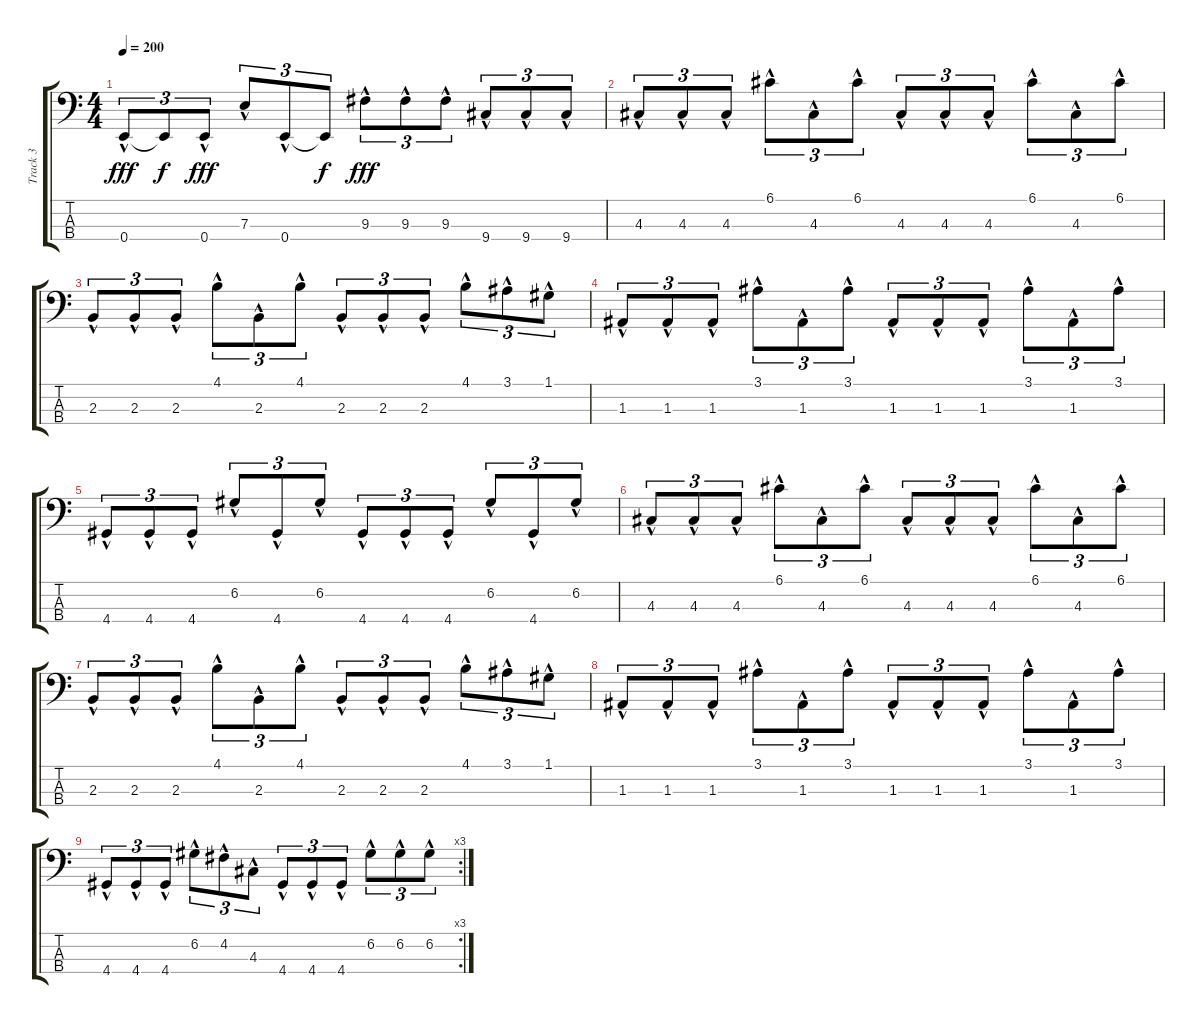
\track ("Track 3" "Track 3") {instrument electricbasspick}
\staff {score tabs}
\tuning (G2 D2 A1 E1) {hide}
\ts (4 4)
\tempo 200
\clef f4
\ks c
0.4{hac}.8{tu (3 2) dy fff} 0.4{t}.8{tu (3 2) dy f} 0.4{hac}.8{tu (3 2) dy fff} 7.3{hac}.8{tu (3 2)} 0.4{hac}.8{tu (3 2)} 0.4{t}.8{tu (3 2) dy f} 9.3{hac}.8{tu (3 2) dy fff} 9.3{hac}.8{tu (3 2)} 9.3{hac}.8{tu (3 2)} 9.4{hac}.8{tu (3 2)} 9.4{hac}.8{tu (3 2)} 9.4{hac}.8{tu (3 2)} |
4.3{hac}.8{tu (3 2)} 4.3{hac}.8{tu (3 2)} 4.3{hac}.8{tu (3 2)} 6.1{hac}.8{tu (3 2)} 4.3{hac}.8{tu (3 2)} 6.1{hac}.8{tu (3 2)} 4.3{hac}.8{tu (3 2)} 4.3{hac}.8{tu (3 2)} 4.3{hac}.8{tu (3 2)} 6.1{hac}.8{tu (3 2)} 4.3{hac}.8{tu (3 2)} 6.1{hac}.8{tu (3 2)} |
2.3{hac}.8{tu (3 2)} 2.3{hac}.8{tu (3 2)} 2.3{hac}.8{tu (3 2)} 4.1{hac}.8{tu (3 2)} 2.3{hac}.8{tu (3 2)} 4.1{hac}.8{tu (3 2)} 2.3{hac}.8{tu (3 2)} 2.3{hac}.8{tu (3 2)} 2.3{hac}.8{tu (3 2)} 4.1{hac}.8{tu (3 2)} 3.1{hac}.8{tu (3 2)} 1.1{hac}.8{tu (3 2)} |
1.3{hac}.8{tu (3 2)} 1.3{hac}.8{tu (3 2)} 1.3{hac}.8{tu (3 2)} 3.1{hac}.8{tu (3 2)} 1.3{hac}.8{tu (3 2)} 3.1{hac}.8{tu (3 2)} 1.3{hac}.8{tu (3 2)} 1.3{hac}.8{tu (3 2)} 1.3{hac}.8{tu (3 2)} 3.1{hac}.8{tu (3 2)} 1.3{hac}.8{tu (3 2)} 3.1{hac}.8{tu (3 2)} |
4.4{hac}.8{tu (3 2)} 4.4{hac}.8{tu (3 2)} 4.4{hac}.8{tu (3 2)} 6.2{hac}.8{tu (3 2)} 4.4{hac}.8{tu (3 2)} 6.2{hac}.8{tu (3 2)} 4.4{hac}.8{tu (3 2)} 4.4{hac}.8{tu (3 2)} 4.4{hac}.8{tu (3 2)} 6.2{hac}.8{tu (3 2)} 4.4{hac}.8{tu (3 2)} 6.2{hac}.8{tu (3 2)} |
4.3{hac}.8{tu (3 2)} 4.3{hac}.8{tu (3 2)} 4.3{hac}.8{tu (3 2)} 6.1{hac}.8{tu (3 2)} 4.3{hac}.8{tu (3 2)} 6.1{hac}.8{tu (3 2)} 4.3{hac}.8{tu (3 2)} 4.3{hac}.8{tu (3 2)} 4.3{hac}.8{tu (3 2)} 6.1{hac}.8{tu (3 2)} 4.3{hac}.8{tu (3 2)} 6.1{hac}.8{tu (3 2)} |
2.3{hac}.8{tu (3 2)} 2.3{hac}.8{tu (3 2)} 2.3{hac}.8{tu (3 2)} 4.1{hac}.8{tu (3 2)} 2.3{hac}.8{tu (3 2)} 4.1{hac}.8{tu (3 2)} 2.3{hac}.8{tu (3 2)} 2.3{hac}.8{tu (3 2)} 2.3{hac}.8{tu (3 2)} 4.1{hac}.8{tu (3 2)} 3.1{hac}.8{tu (3 2)} 1.1{hac}.8{tu (3 2)} |
1.3{hac}.8{tu (3 2)} 1.3{hac}.8{tu (3 2)} 1.3{hac}.8{tu (3 2)} 3.1{hac}.8{tu (3 2)} 1.3{hac}.8{tu (3 2)} 3.1{hac}.8{tu (3 2)} 1.3{hac}.8{tu (3 2)} 1.3{hac}.8{tu (3 2)} 1.3{hac}.8{tu (3 2)} 3.1{hac}.8{tu (3 2)} 1.3{hac}.8{tu (3 2)} 3.1{hac}.8{tu (3 2)} |
\rc 3
4.4{hac}.8{tu (3 2)} 4.4{hac}.8{tu (3 2)} 4.4{hac}.8{tu (3 2)} 6.2{hac}.8{tu (3 2)} 4.2{hac}.8{tu (3 2)} 4.3{hac}.8{tu (3 2)} 4.4{hac}.8{tu (3 2)} 4.4{hac}.8{tu (3 2)} 4.4{hac}.8{tu (3 2)} 6.2{hac}.8{tu (3 2)} 6.2{hac}.8{tu (3 2)} 6.2{hac}.8{tu (3 2)}
